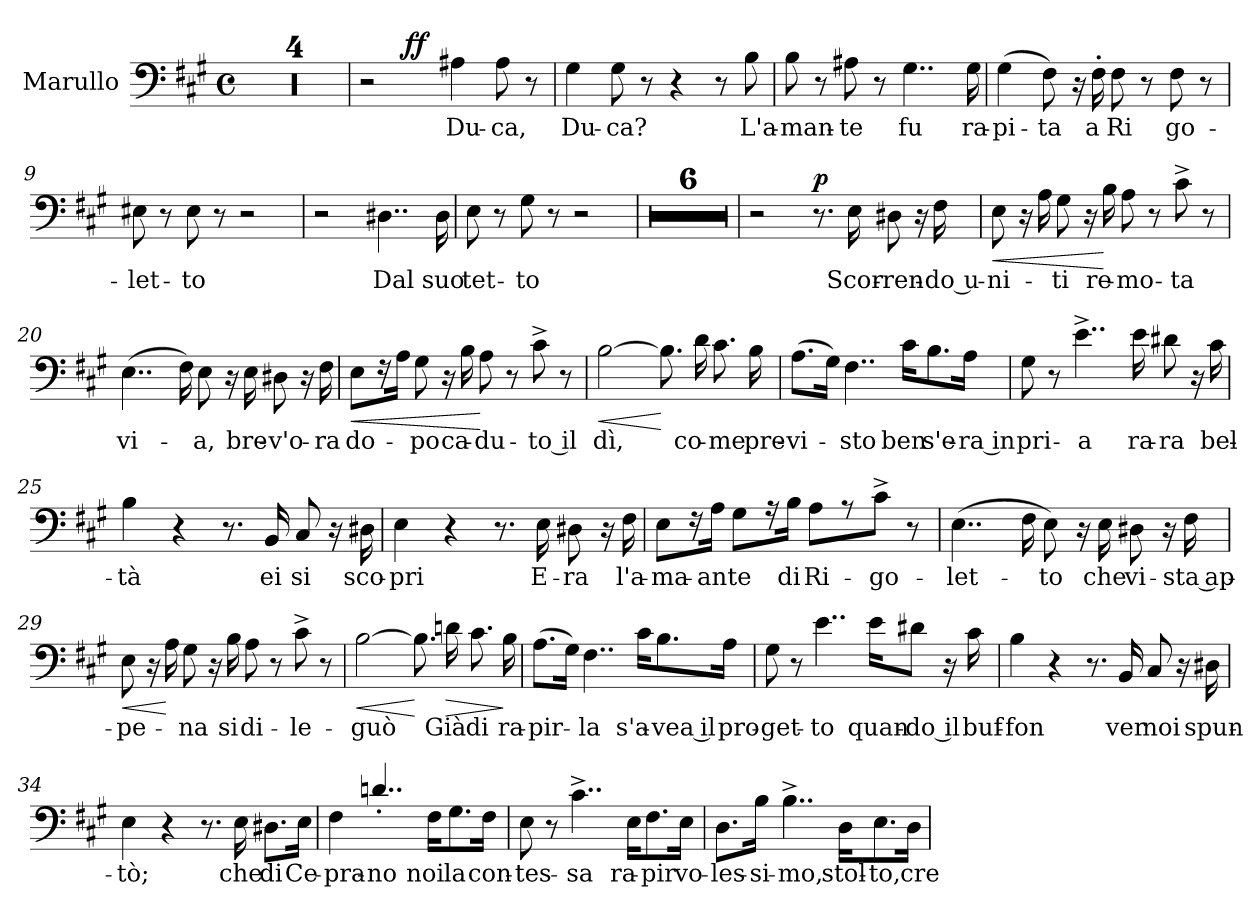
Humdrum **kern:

**kern	**text	**dynam
*part1	*part1	*part1
*staff1	*staff1	*staff1
*I"Marullo	*	*
*I'M	*	*
*clefF4	*	*
*k[f#c#g#]	*	*
*A:	*	*
*M4/4	*	*
*met(c)	*	*
=1	=1	=1
1r	.	.
=2	=2	=2
1r	.	.
=3	=3	=3
1r	.	.
!!LO:PB:g=z
=4	=4	=4
1r	.	.
=5	=5	=5
*^	*	*
2r	4ryy	.	.
!	!	!	!LO:DY:a
.	2.ryy	.	ff
!	!	!LO:LY:b	!
4A#X\	.	Du-	.
!	!	!LO:LY:b	!
8A#\	.	-ca,	.
8r	.	.	.
*v	*v	*	*
=6	=6	=6
*^	*	*
!	!	!LO:LY:b	!
*v	*v	*	*
4G#\	Du-	.
!	!LO:LY:b	!
8G#\	-ca?	.
8r	.	.
4r	.	.
8r	.	.
!	!LO:LY:b	!
8B\	L'a-	.
!!LO:PB:g=z
=7	=7	=7
!	!LO:LY:b	!
8B\	-man-	.
8r	.	.
!	!LO:LY:b	!
8A#X\	-te	.
8r	.	.
!	!LO:LY:b	!
4..G#\	fu	.
!	!LO:LY:b	!
16G#\	ra-	.
=8	=8	=8
!	!LO:LY:b	!
(>4G#\	-pi-	.
!	!LO:LY:b	!
8F#\)	-ta	.
16r	.	.
!	!LO:LY:b	!
16F#'\	a	.
!	!LO:LY:b	!
8F#\	Ri	.
8r	.	.
!	!LO:LY:b	!
8F#\	go-	.
8r	.	.
=9	=9	=9
!	!LO:LY:b	!
8E#X\	-let-	.
8r	.	.
!	!LO:LY:b	!
8E#\	-to	.
8r	.	.
2r	.	.
!!LO:PB:g=z
=10	=10	=10
2r	.	.
!	!LO:LY:b	!
4..D#X\	Dal	.
!	!LO:LY:b	!
16D#\	suo	.
=11	=11	=11
!	!LO:LY:b	!
8E\	tet-	.
8r	.	.
!	!LO:LY:b	!
8G#\	-to	.
8r	.	.
2r	.	.
=12	=12	=12
1r	.	.
!!LO:PB:g=z
=13	=13	=13
1r	.	.
=14	=14	=14
1r	.	.
=15	=15	=15
1r	.	.
=16	=16	=16
1r	.	.
=17	=17	=17
1r	.	.
!!LO:LB:g=z
=18	=18	=18
2r	.	.
!	!	!LO:DY:a
8.r	.	p
!	!LO:LY:b	!
16E\	Scor-	.
!	!LO:LY:b	!
8D#X\	-ren-	.
16r	.	.
!	!LO:LY:b	!
16F#\	do u-	.
=19	=19	=19
!	!LO:LY:b	!LO:HP:b
8E\	-ni-	<
16r	.	.
16A\	.	.
!	!LO:LY:b	!
8G#\	-ti	.
16r	.	.
!	!LO:LY:b	!
16B\	re-	[
!	!LO:LY:b	!
8A\	-mo-	.
8r	.	.
!	!LO:LY:b	!
8c#^\	-ta	.
8r	.	.
=20	=20	=20
!	!LO:LY:b	!
(>4..E\	vi-	.
16F#\)	.	.
!	!LO:LY:b	!
8E\	-a,	.
16r	.	.
!	!LO:LY:b	!
16E\	bre-	.
!	!LO:LY:b	!
8D#X\	-v'o-	.
16r	.	.
!	!LO:LY:b	!
16F#\	-ra	.
!!LO:PB:g=z
=21	=21	=21
!	!LO:LY:b	!LO:HP:b
8E\L	do-	<
16r	.	.
16A\Jk	.	.
!	!LO:LY:b	!
8G#\	-po	.
16r	.	.
!	!LO:LY:b	!
16B\	ca-	.
!	!LO:LY:b	!
8A\	-du-	[
8r	.	.
!	!LO:LY:b	!
8c#^\	to il	.
8r	.	.
=22	=22	=22
!	!LO:LY:b	!LO:HP:b
[2B\	dì,	<
8.B\]	.	[
!	!LO:LY:b	!
16d\	co-	.
!	!LO:LY:b	!
8.c#\	-me	.
!	!LO:LY:b	!
16B\	pre-	.
=23	=23	=23
!	!LO:LY:b	!
(>8.A\L	-vi-	.
16G#\Jk)	.	.
!	!LO:LY:b	!
4..F#\	-sto	.
!	!LO:LY:b	!
16c#\KL	ben	.
!	!LO:LY:b	!
8.B\	s'e-	.
!	!LO:LY:b	!
16A\Jk	ra in	.
!!LO:PB:g=z
=24	=24	=24
!	!LO:LY:b	!
8G#\	pri-	.
8r	.	.
!	!LO:LY:b	!
4..e^\	-a	.
!	!LO:LY:b	!
16e\	ra-	.
!	!LO:LY:b	!
8d#X\	-ra	.
16r	.	.
!	!LO:LY:b	!
16c#\	bel-	.
=25	=25	=25
!	!LO:LY:b	!
4B\	-tà	.
4r	.	.
8.r	.	.
!	!LO:LY:b	!
16BB/	ei	.
!	!LO:LY:b	!
8C#/	si	.
16r	.	.
!	!LO:LY:b	!
16D#X\	sco-	.
!!LO:PB:g=z
=26	=26	=26
!	!LO:LY:b	!
4E\	-pri	.
4r	.	.
8.r	.	.
!	!LO:LY:b	!
16E\	E-	.
!	!LO:LY:b	!
8D#X\	-ra	.
16r	.	.
!	!LO:LY:b	!
16F#\	l'a-	.
=27	=27	=27
!	!LO:LY:b	!
8E\L	-ma-	.
16r	.	.
!	!LO:LY:b	!
16A\Jk	-an	.
!	!LO:LY:b	!
8G#\L	te	.
16r	.	.
!	!LO:LY:b	!
16B\Jk	di	.
!	!LO:LY:b	!
8A\L	Ri-	.
8r	.	.
!	!LO:LY:b	!
8c#^\J	-go-	.
8r	.	.
!!LO:PB:g=z
=28	=28	=28
!	!LO:LY:b	!
(>4..E\	-let-	.
16F#\	.	.
!	!LO:LY:b	!
8E\)	-to	.
16r	.	.
!	!LO:LY:b	!
16E\	che	.
!	!LO:LY:b	!
8D#X\	vi-	.
16r	.	.
!	!LO:LY:b	!
16F#\	sta ap-	.
=29	=29	=29
!	!LO:LY:b	!LO:HP:b
8E\	-pe-	<
16r	.	.
16A\	.	[
!	!LO:LY:b	!
8G#\	-na	.
16r	.	.
!	!LO:LY:b	!
16B\	si	.
!	!LO:LY:b	!
8A\	di-	.
8r	.	.
!	!LO:LY:b	!
8c#^\	-le-	.
8r	.	.
=30	=30	=30
!	!LO:LY:b	!LO:HP:b
[2B\	-guò	<
8.B\]	.	[
!	!LO:LY:b	!LO:HP:b
16dni\	Già	>
!	!LO:LY:b	!
8.c#\	di	.
!	!LO:LY:b	!
16B\	ra-	]
!!LO:PB:g=z
=31	=31	=31
!	!LO:LY:b	!
(>8.A\L	-pir-	.
16G#\Jk)	.	.
!	!LO:LY:b	!
4..F#\	-la	.
!	!LO:LY:b	!
16c#\KL	s'a-	.
!	!LO:LY:b	!
8.B\	vea il	.
!	!LO:LY:b	!
16A\Jk	pro-	.
=32	=32	=32
!	!LO:LY:b	!
8G#\	-get-	.
8r	.	.
!	!LO:LY:b	!
4..e\	-to	.
!	!LO:LY:b	!
16e\KL	quan-	.
!	!LO:LY:b	!
8d#X\J	do il	.
16r	.	.
!	!LO:LY:b	!
16c#\	buf-	.
!!LO:PB:g=z
=33	=33	=33
!	!LO:LY:b	!
4B\	-fon	.
4r	.	.
8.r	.	.
!	!LO:LY:b	!
16BB/	ver	.
!	!LO:LY:b	!
8C#/	noi	.
16r	.	.
!	!LO:LY:b	!
16D#X\	spun-	.
=34	=34	=34
!	!LO:LY:b	!
4E\	-tò;	.
4r	.	.
8.r	.	.
!	!LO:LY:b	!
16E\	che	.
!	!LO:LY:b	!
8.D#X\L	di	.
!	!LO:LY:b	!
16E\Jk	Ce-	.
!!LO:PB:g=z
=35	=35	=35
!	!LO:LY:b	!
4F#\	-pra-	.
!	!LO:LY:b	!
4..dn'/	-no	.
!	!LO:LY:b	!
16F#\KL	noi	.
!	!LO:LY:b	!
8.G#\	la	.
!	!LO:LY:b	!
16F#\Jk	con-	.
=36	=36	=36
!	!LO:LY:b	!
8E\	-tes-	.
8r	.	.
!	!LO:LY:b	!
4..c#^\	-sa	.
!	!LO:LY:b	!
16E\KL	ra-	.
!	!LO:LY:b	!
8.F#\	-pir	.
!	!LO:LY:b	!
16E\Jk	vo-	.
=37	=37	=37
!	!LO:LY:b	!
8.D\L	-les-	.
!	!LO:LY:b	!
16B\Jk	-si-	.
!	!LO:LY:b	!
4..B^\	-mo,	.
!	!LO:LY:b	!
16D\KL	stol-	.
!	!LO:LY:b	!
8.E\	-to,	.
!	!LO:LY:b	!
16D\Jk	cre-	.
=	=	=
*-	*-	*-
